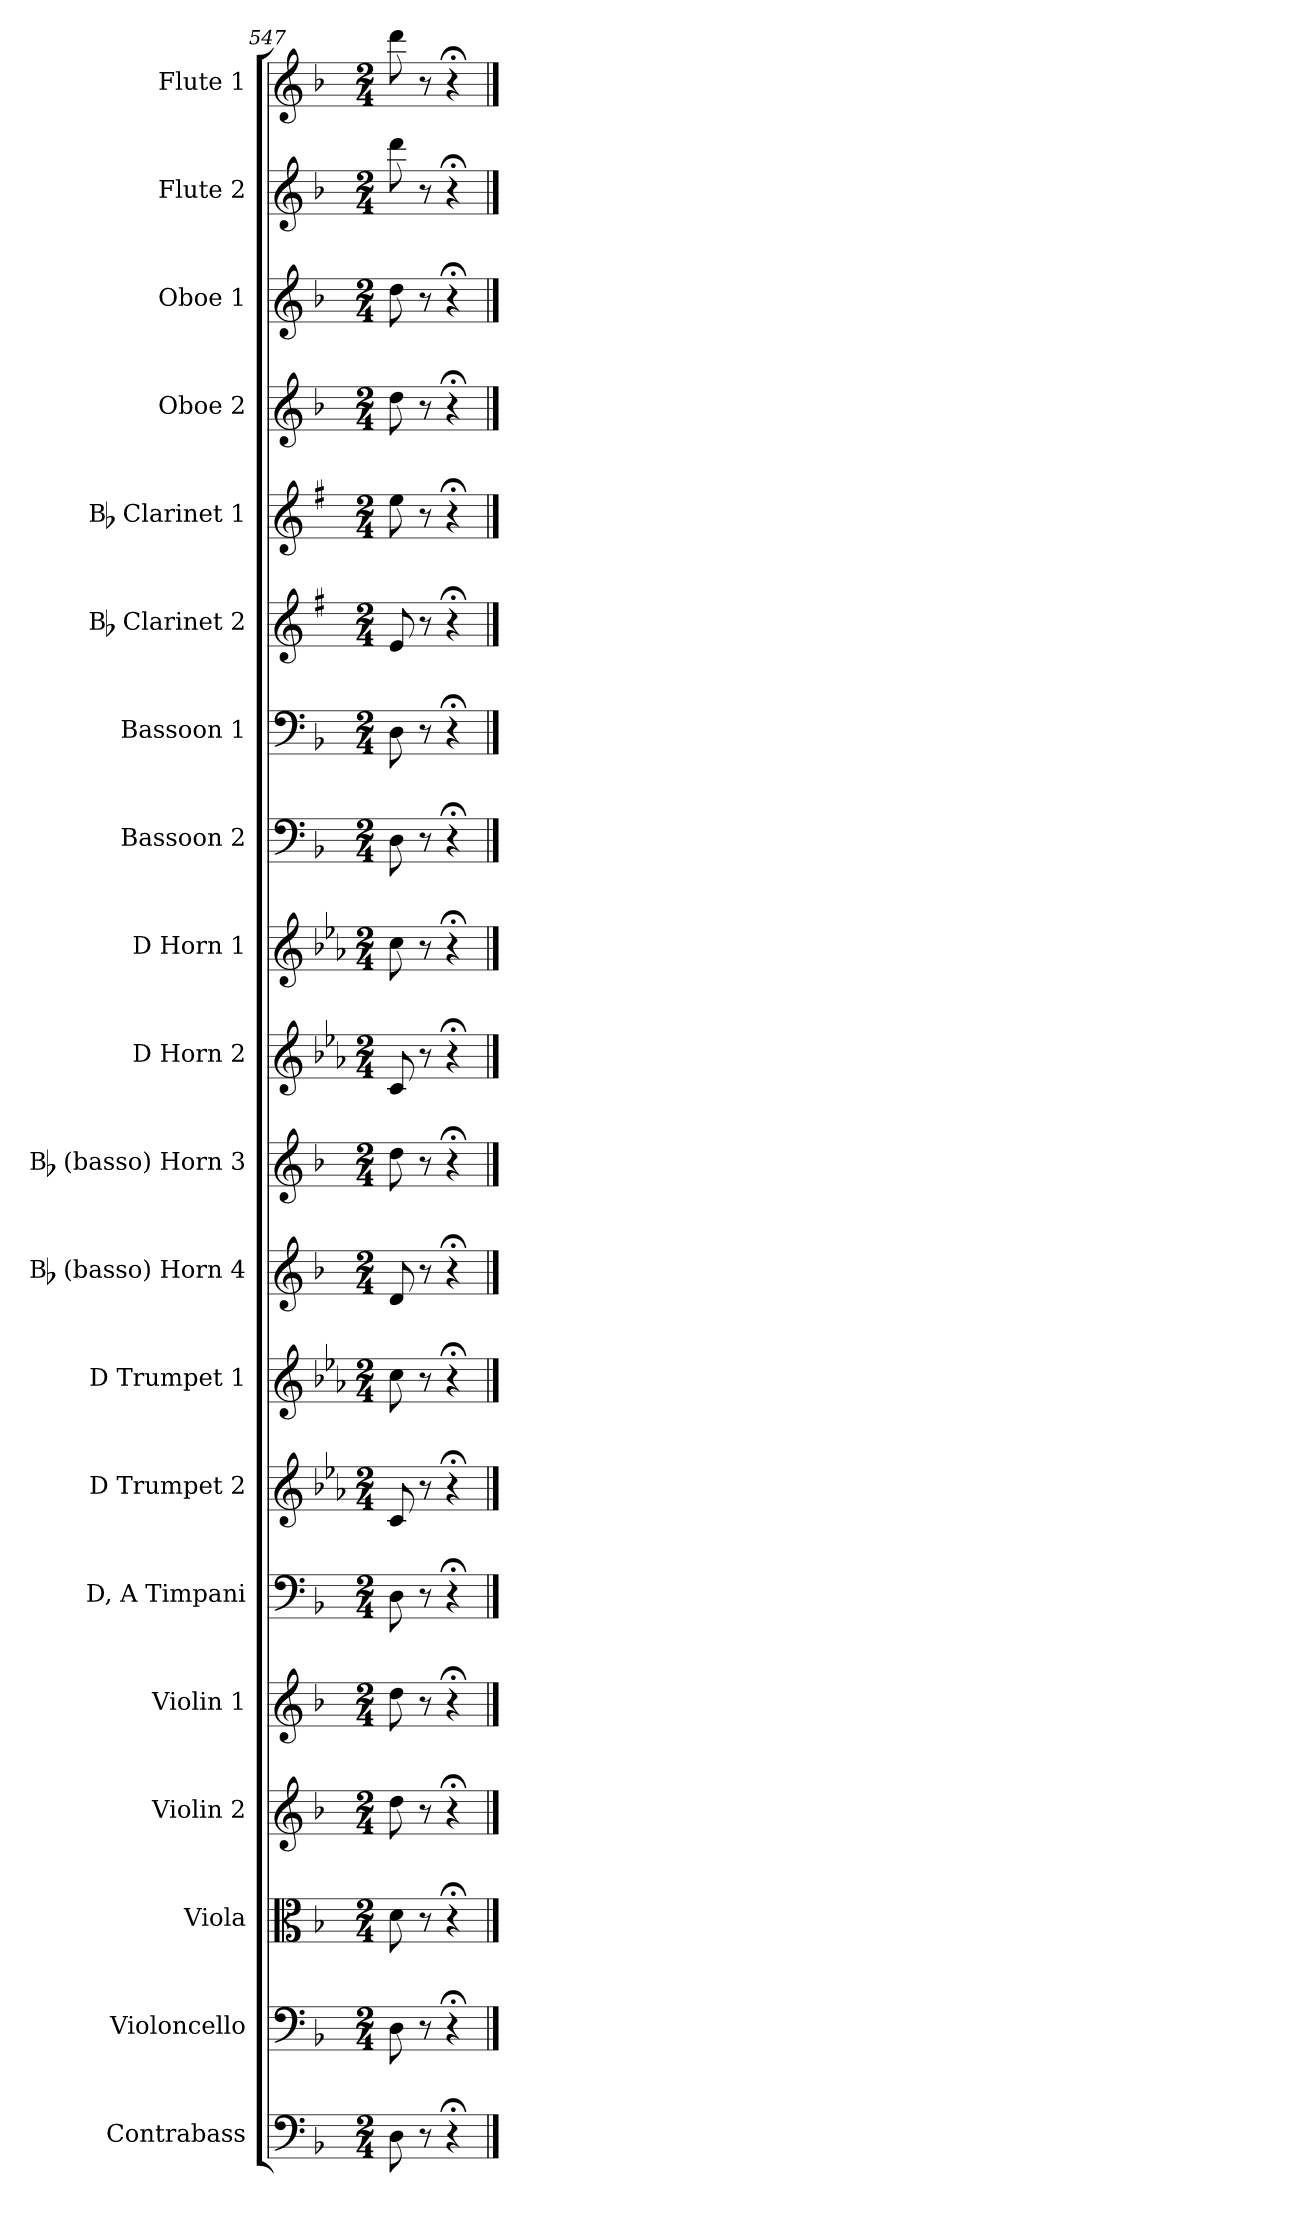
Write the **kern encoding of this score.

**kern	**kern	**kern	**kern	**kern	**kern	**kern	**kern	**kern	**kern	**kern	**kern	**kern	**kern	**kern	**kern	**kern	**kern	**kern	**kern
*part20	*part19	*part18	*part17	*part16	*part15	*part14	*part13	*part12	*part11	*part10	*part9	*part8	*part7	*part6	*part5	*part4	*part3	*part2	*part1
*staff20	*staff19	*staff18	*staff17	*staff16	*staff15	*staff14	*staff13	*staff12	*staff11	*staff10	*staff9	*staff8	*staff7	*staff6	*staff5	*staff4	*staff3	*staff2	*staff1
*I"Contrabass	*I"Violoncello	*I"Viola	*I"Violin 2	*I"Violin 1	*I"D, A Timpani	*I"D Trumpet 2	*I"D Trumpet 1	*I"Bb (basso) Horn 4	*I"Bb (basso) Horn 3	*I"D Horn 2	*I"D Horn 1	*I"Bassoon 2	*I"Bassoon 1	*I"Bb Clarinet 2	*I"Bb Clarinet 1	*I"Oboe 2	*I"Oboe 1	*I"Flute 2	*I"Flute 1
*I'Cb	*I'Vc	*I'Vla	*I'Vln 2	*I'Vln 1	*I'Timp	*I'Tpt 2	*I'Tpt 1	*I'Hn 4	*I'Hn 3	*I'Hn 2	*I'Hn 1	*I'Bsn 2	*I'Bsn 1	*I'Cl 2	*I'Cl 1	*I'Ob 2	*I'Ob 1	*I'Fl 2	*I'Fl 1
*clefF4	*clefF4	*clefC3	*clefG2	*clefG2	*clefF4	*clefG2	*clefG2	*clefG2	*clefG2	*clefG2	*clefG2	*clefF4	*clefF4	*clefG2	*clefG2	*clefG2	*clefG2	*clefG2	*clefG2
*ITrd7c12	*	*	*	*	*	*ITrd-1c-2	*ITrd-1c-2	*ITrd8c14	*ITrd8c14	*ITrd6c10	*ITrd6c10	*	*	*ITrd1c2	*ITrd1c2	*	*	*	*
*k[b-]	*k[b-]	*k[b-]	*k[b-]	*k[b-]	*k[b-]	*k[b-]	*k[b-]	*k[b-]	*k[b-]	*k[b-]	*k[b-]	*k[b-]	*k[b-]	*k[b-]	*k[b-]	*k[b-]	*k[b-]	*k[b-]	*k[b-]
*M2/4	*M2/4	*M2/4	*M2/4	*M2/4	*M2/4	*M2/4	*M2/4	*M2/4	*M2/4	*M2/4	*M2/4	*M2/4	*M2/4	*M2/4	*M2/4	*M2/4	*M2/4	*M2/4	*M2/4
=547	=547	=547	=547	=547	=547	=547	=547	=547	=547	=547	=547	=547	=547	=547	=547	=547	=547	=547	=547
8DD\	8D\	8d\	8dd\	8dd\	8D\	8d/	8dd\	8D/	8d\	8D/	8d\	8D\	8D\	8d/	8dd\	8dd\	8dd\	8ddd\	8ddd\
8r	8r	8r	8r	8r	8r	8r	8r	8r	8r	8r	8r	8r	8r	8r	8r	8r	8r	8r	8r
4r;<	4r;<	4r;<	4r;<	4r;<	4r;<	4r;<	4r;<	4r;<	4r;<	4r;<	4r;<	4r;<	4r;<	4r;<	4r;<	4r;<	4r;<	4r;<	4r;<
==	==	==	==	==	==	==	==	==	==	==	==	==	==	==	==	==	==	==	==
*-	*-	*-	*-	*-	*-	*-	*-	*-	*-	*-	*-	*-	*-	*-	*-	*-	*-	*-	*-
